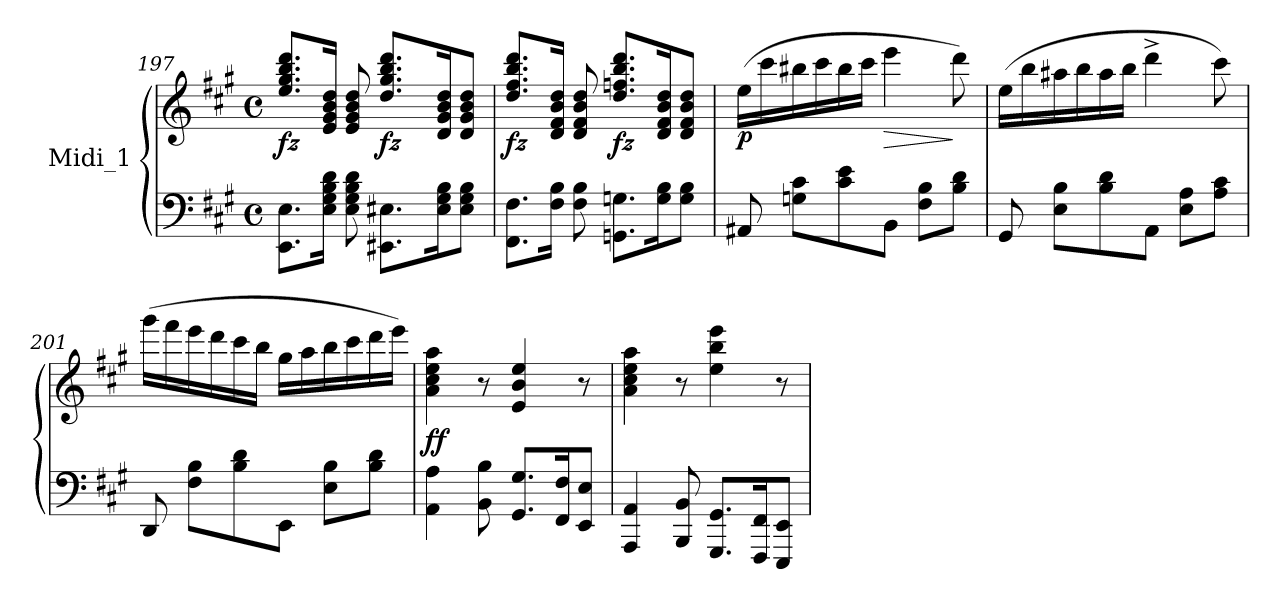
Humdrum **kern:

**kern	**kern	**dynam
*part1	*part1	*part1
*staff2	*staff1	*staff1/2
*I"Midi_1	*	*
!!LO:LB:g=z
*clefF4	*clefG2	*
*k[f#c#g#]	*k[f#c#g#]	*
*A:	*A:	*
*M4/4	*M4/4	*
*met(c)	*met(c)	*
=197	=197	=197
*^	*^	*
!	!	!	!	!LO:DY:b
8.EE\ 8.E\L	2ryy	8.ee/ 8.gg#/ 8.bb/ 8.ddd/L	2ryy	fz
16E\ 16G#\ 16B\ 16d\Jk	.	16e/ 16g#/ 16b/ 16dd/Jk	.	.
8E\ 8G#\ 8B\ 8d\	.	8e/ 8g#/ 8b/ 8dd/	.	.
!	!	!	!	!LO:DY:b
8.EE#X\ 8.E#X\L	.	8.dd/ 8.gg#/ 8.bb/ 8.ddd/L	.	fz
.	4ryy	.	4ryy	.
16E#\ 16G#\ 16B\K	.	16d/ 16g#/ 16b/ 16dd/K	.	.
8E#\ 8G#\ 8B\J	.	8d/ 8g#/ 8b/ 8dd/J	.	.
*v	*v	*	*	*
*	*v	*v	*
!!LO:LB:g=z
=198	=198	=198
*	*MM85	*
!	!	!LO:DY:b
8.FF#\ 8.F#\L	8.dd/ 8.ff#/ 8.bb/ 8.ddd/L	fz
16F#\ 16B\Jk	16d/ 16f#/ 16b/ 16dd/Jk	.
8F#\ 8B\	8d/ 8f#/ 8b/ 8dd/	.
!	!	!LO:DY:b
8.GGn\ 8.Gn\L	8.dd/ 8.ffn/ 8.bb/ 8.ddd/L	fz
16G\ 16B\K	16d/ 16f#/ 16b/ 16dd/K	.
8G\ 8B\J	8d/ 8f#/ 8b/ 8dd/J	.
=199	=199	=199
!	!	!LO:DY:b
8AA#X/	(>16ee\LL	p
.	16ccc#\	.
8Gn\ 8c#\L	16bb#X\	.
.	16ccc#\	.
8c#\ 8e\	16bb#\	.
.	16ccc#\JJ	.
!	!	!LO:HP:b
8BB\J	4eee\	>
8F#\ 8B\L	.	.
8B\ 8d\J	8ddd\)	]
=200	=200	=200
8GG#i/	(>16ee\LL	.
.	16bb\	.
8E\ 8B\L	16aa#X\	.
.	16bb\	.
8B\ 8d\	16aa#\	.
.	16bb\JJ	.
8AA\J	4ddd^\	.
8E\ 8A\L	.	.
8A\ 8c#\J	8ccc#\)	.
=201	=201	=201
8DD/	(>16ggg#\LL	.
.	16fff#\	.
8F#\ 8B\L	16eee\	.
.	16ddd\	.
8B\ 8d\	16ccc#\	.
.	16bb\JJ	.
8EE\J	16gg#\LL	.
.	16aa\	.
8E\ 8B\L	16bb\	.
.	16ccc#\	.
8B\ 8d\J	16ddd\	.
.	16eee\JJ)	.
!!LO:LB:g=z
=202	=202	=202
!	!	!LO:DY:b
4AA\ 4A\	4a\ 4cc#\ 4ee\ 4aa\	ff
8BB\ 8B\	8r	.
8.GG#/ 8.G#/L	4e/ 4b/ 4ee/	.
16FF#/ 16F#/K	.	.
8EE/ 8E/J	8r	.
!!LO:LB:g=z
=203	=203	=203
*	*MM85	*
4AAA/ 4AA/	4a\ 4cc#\ 4ee\ 4aa\	.
8BBB/ 8BB/	8r	.
8.GGG#/ 8.GG#/L	4ee\ 4bb\ 4eee\	.
16FFF#/ 16FF#/K	.	.
8EEE/ 8EE/J	8r	.
=	=	=
*-	*-	*-
